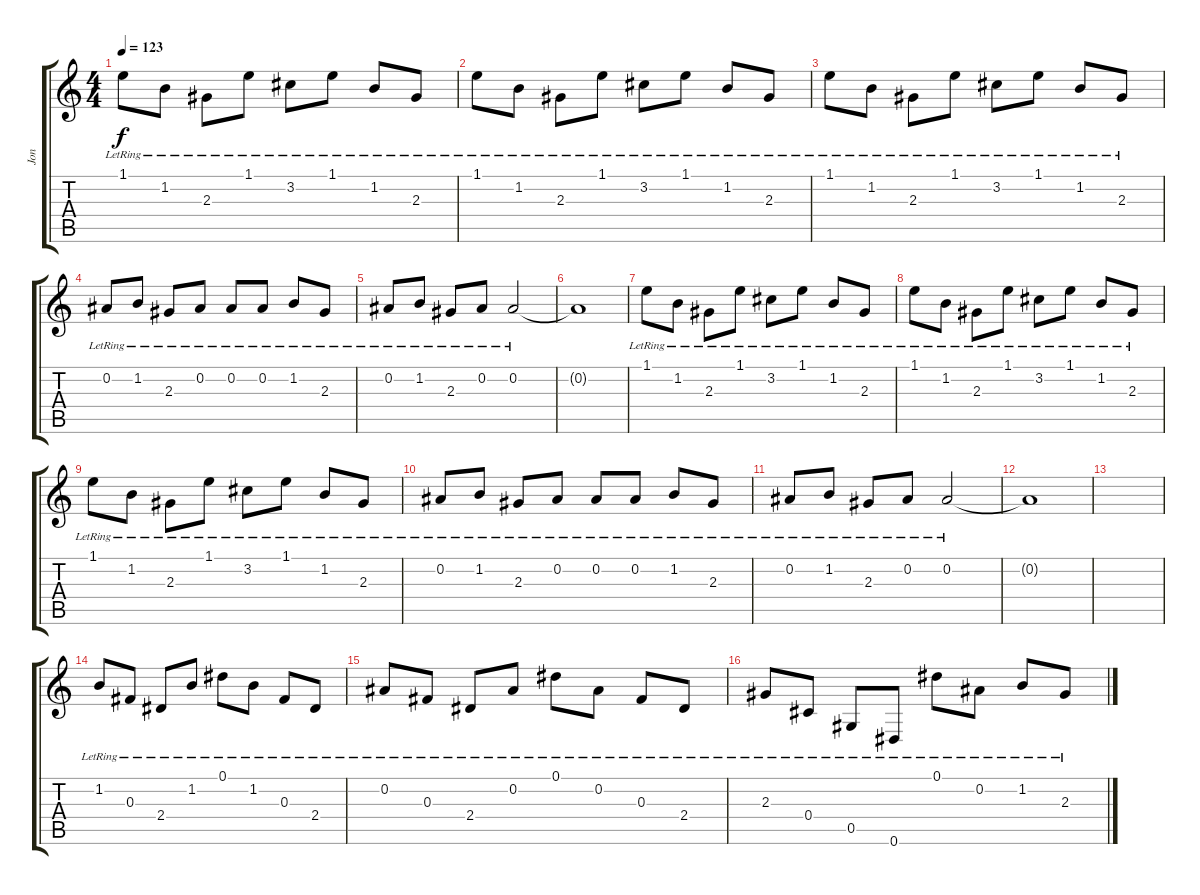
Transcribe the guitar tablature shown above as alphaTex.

\track ("Jon" "Jon") {instrument acousticguitarnylon}
\staff {score tabs}
\tuning (Eb4 Bb3 Gb3 Db3 Ab2 Eb2) {hide}
\ts (4 4)
\tempo 123
\clef g2
\ks c
1.1{lr}.8{dy f instrument acousticguitarnylon} 1.2{lr}.8 2.3{lr}.8 1.1{lr}.8 3.2{lr}.8 1.1{lr}.8 1.2{lr}.8 2.3{lr}.8 |
1.1{lr}.8 1.2{lr}.8 2.3{lr}.8 1.1{lr}.8 3.2{lr}.8 1.1{lr}.8 1.2{lr}.8 2.3{lr}.8 |
1.1{lr}.8 1.2{lr}.8 2.3{lr}.8 1.1{lr}.8 3.2{lr}.8 1.1{lr}.8 1.2{lr}.8 2.3{lr}.8 |
0.2{lr}.8 1.2{lr}.8 2.3{lr}.8 0.2{lr}.8 0.2{lr}.8 0.2{lr}.8 1.2{lr}.8 2.3{lr}.8 |
0.2{lr}.8 1.2{lr}.8 2.3{lr}.8 0.2{lr}.8 0.2{lr}.2 |
0.2{t}.1 |
1.1{lr}.8 1.2{lr}.8 2.3{lr}.8 1.1{lr}.8 3.2{lr}.8 1.1{lr}.8 1.2{lr}.8 2.3{lr}.8 |
1.1{lr}.8 1.2{lr}.8 2.3{lr}.8 1.1{lr}.8 3.2{lr}.8 1.1{lr}.8 1.2{lr}.8 2.3{lr}.8 |
1.1{lr}.8 1.2{lr}.8 2.3{lr}.8 1.1{lr}.8 3.2{lr}.8 1.1{lr}.8 1.2{lr}.8 2.3{lr}.8 |
0.2{lr}.8 1.2{lr}.8 2.3{lr}.8 0.2{lr}.8 0.2{lr}.8 0.2{lr}.8 1.2{lr}.8 2.3{lr}.8 |
0.2{lr}.8 1.2{lr}.8 2.3{lr}.8 0.2{lr}.8 0.2{lr}.2 |
0.2{t}.1 |
|
1.2{lr}.8 0.3{lr}.8 2.4{lr}.8 1.2{lr}.8 0.1{lr}.8 1.2{lr}.8 0.3{lr}.8 2.4{lr}.8 |
0.2{lr}.8 0.3{lr}.8 2.4{lr}.8 0.2{lr}.8 0.1{lr}.8 0.2{lr}.8 0.3{lr}.8 2.4{lr}.8 |
2.3{lr}.8 0.4{lr}.8 0.5{lr}.8 0.6{lr}.8 0.1{lr}.8 0.2{lr}.8 1.2{lr}.8 2.3{lr}.8
